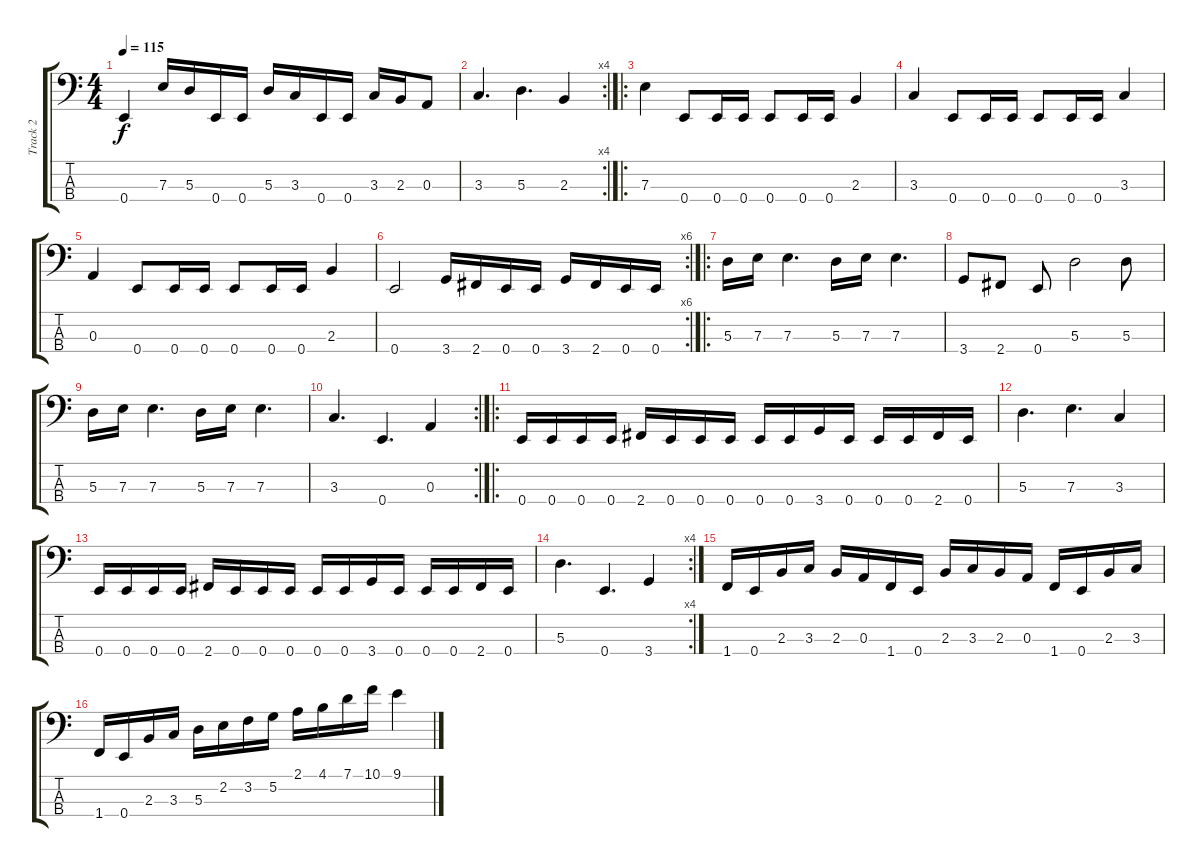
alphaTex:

\track ("Track 2" "Track 2") {instrument electricbassfinger}
\staff {score tabs}
\tuning (G2 D2 A1 E1) {hide}
\ts (4 4)
\tempo 115
\clef f4
\ks c
0.4.4{dy f} 7.3.16 5.3.16 0.4.16 0.4.16 5.3.16 3.3.16 0.4.16 0.4.16 3.3.16 2.3.16 0.3.8 |
\rc 4
3.3.4{d} 5.3.4{d} 2.3.4 |
\ro
7.3.4 0.4.8 0.4.16 0.4.16 0.4.8 0.4.16 0.4.16 2.3.4 |
3.3.4 0.4.8 0.4.16 0.4.16 0.4.8 0.4.16 0.4.16 3.3.4 |
0.3.4 0.4.8 0.4.16 0.4.16 0.4.8 0.4.16 0.4.16 2.3.4 |
\rc 6
0.4.2 3.4.16 2.4.16 0.4.16 0.4.16 3.4.16 2.4.16 0.4.16 0.4.16 |
\ro
5.3.16 7.3.16 7.3.4{d} 5.3.16 7.3.16 7.3.4{d} |
3.4.8 2.4.8 0.4.8 5.3.2 5.3.8 |
5.3.16 7.3.16 7.3.4{d} 5.3.16 7.3.16 7.3.4{d} |
\rc 2
3.3.4{d} 0.4.4{d} 0.3.4 |
\ro
0.4.16 0.4.16 0.4.16 0.4.16 2.4.16 0.4.16 0.4.16 0.4.16 0.4.16 0.4.16 3.4.16 0.4.16 0.4.16 0.4.16 2.4.16 0.4.16 |
5.3.4{d} 7.3.4{d} 3.3.4 |
0.4.16 0.4.16 0.4.16 0.4.16 2.4.16 0.4.16 0.4.16 0.4.16 0.4.16 0.4.16 3.4.16 0.4.16 0.4.16 0.4.16 2.4.16 0.4.16 |
\rc 4
5.3.4{d} 0.4.4{d} 3.4.4 |
1.4.16 0.4.16 2.3.16 3.3.16 2.3.16 0.3.16 1.4.16 0.4.16 2.3.16 3.3.16 2.3.16 0.3.16 1.4.16 0.4.16 2.3.16 3.3.16 |
1.4.16 0.4.16 2.3.16 3.3.16 5.3.16 2.2.16 3.2.16 5.2.16 2.1.16 4.1.16 7.1.16 10.1.16 9.1.4
